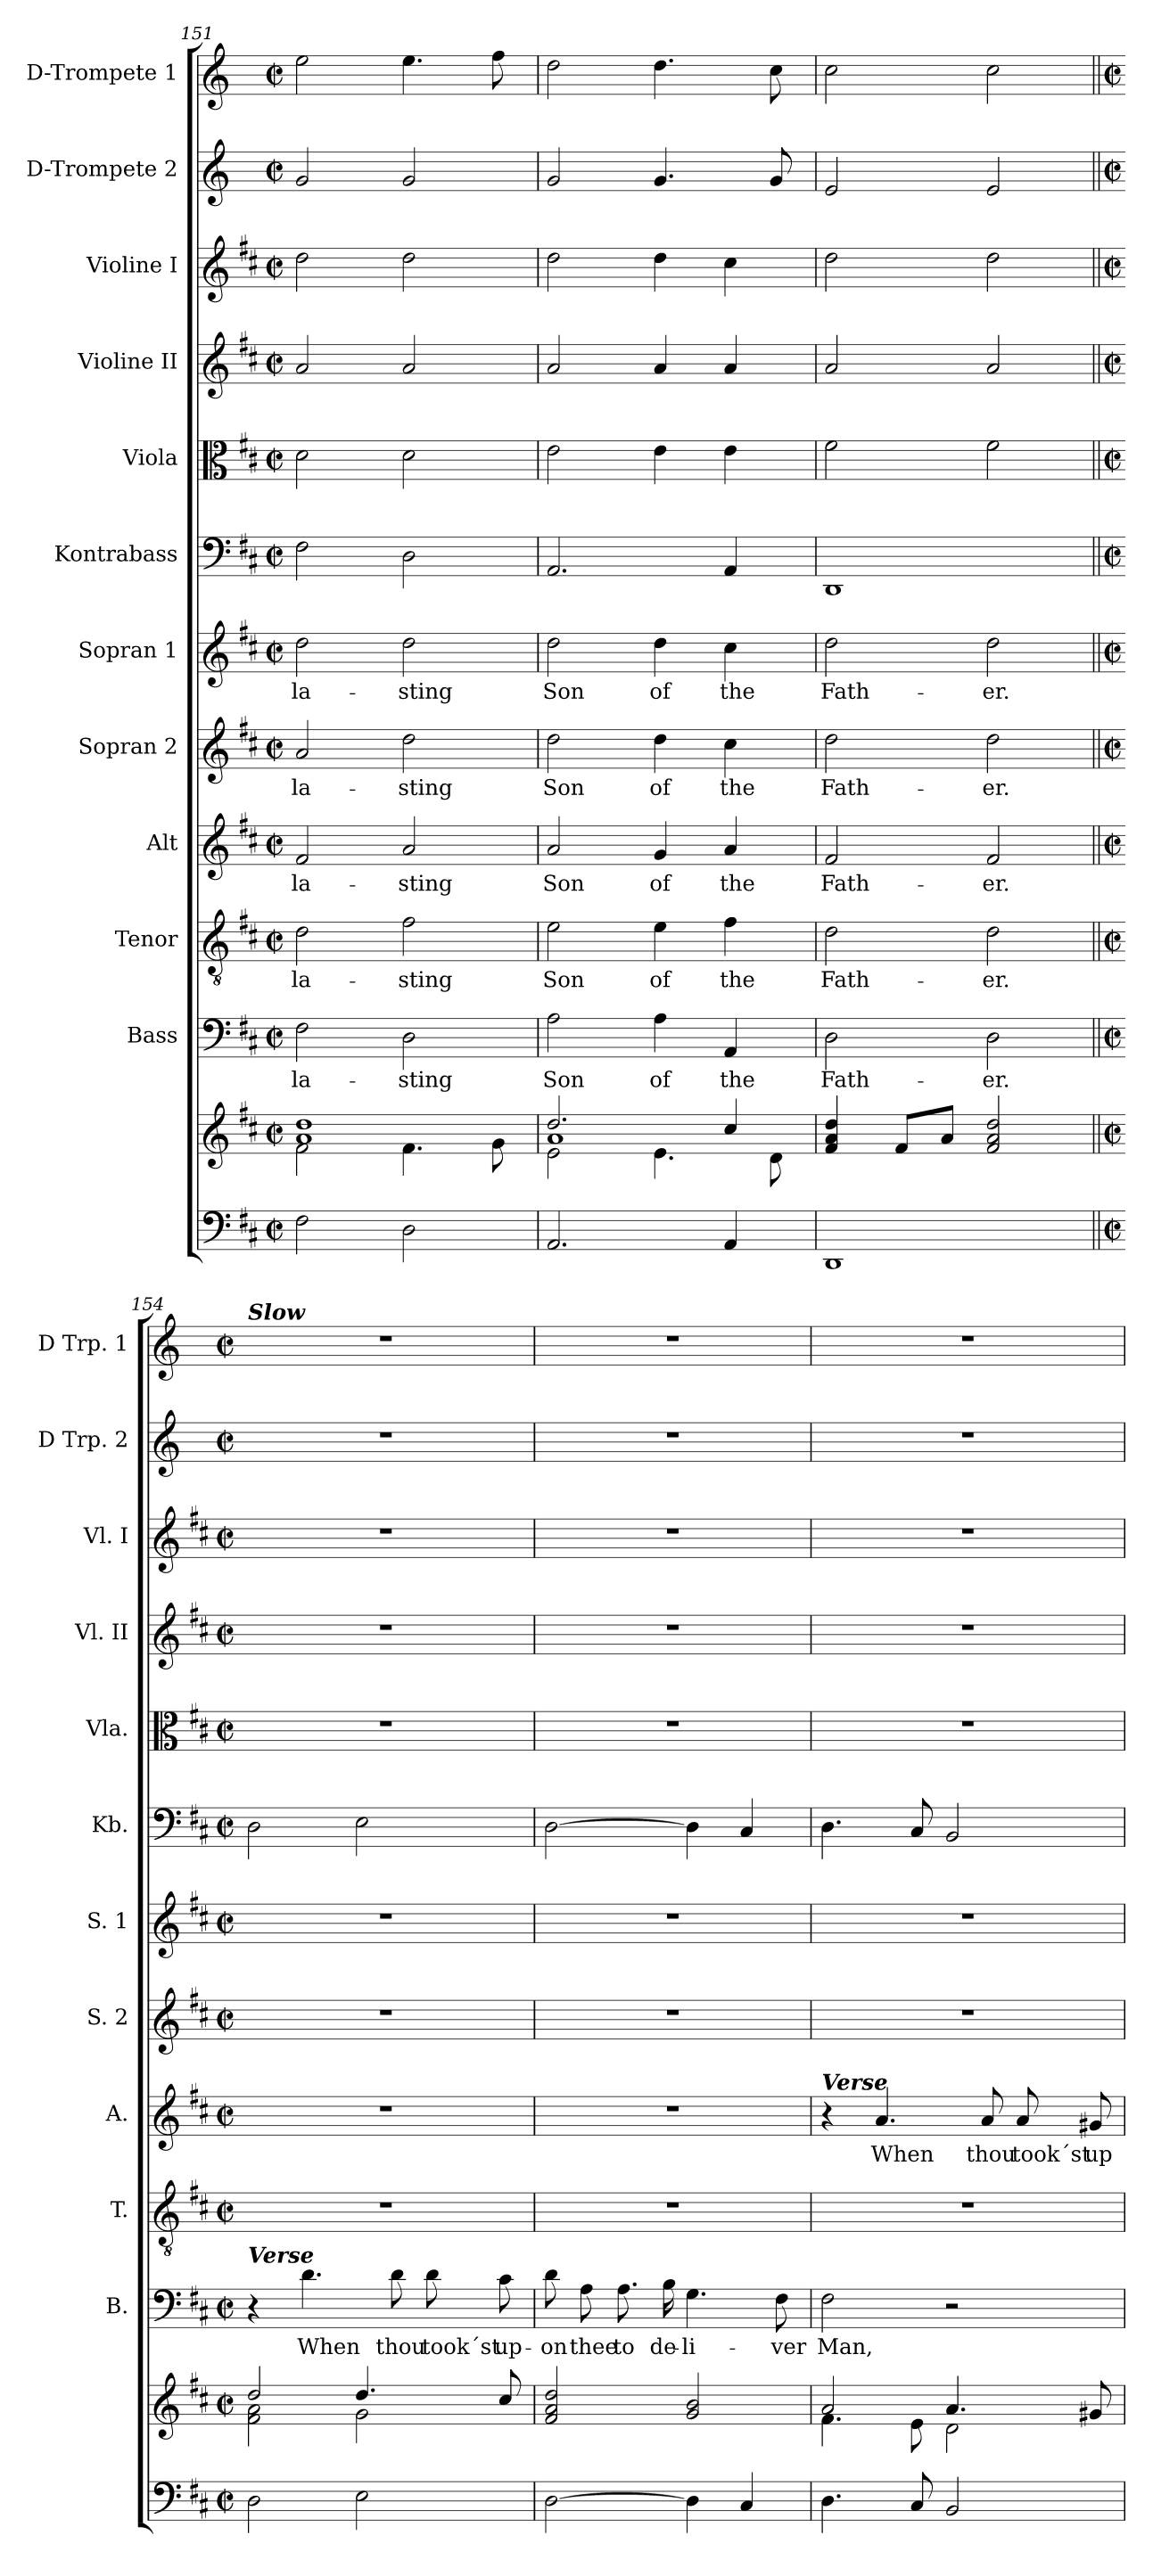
**kern	**kern	**kern	**text	**kern	**text	**kern	**text	**kern	**text	**kern	**text	**kern	**kern	**kern	**kern	**kern	**kern
*part12	*part12	*part11	*part11	*part10	*part10	*part9	*part9	*part8	*part8	*part7	*part7	*part6	*part5	*part4	*part3	*part2	*part1
*staff13	*staff12	*staff11	*staff11	*staff10	*staff10	*staff9	*staff9	*staff8	*staff8	*staff7	*staff7	*staff6	*staff5	*staff4	*staff3	*staff2	*staff1
*	*	*I"Bass	*	*I"Tenor	*	*I"Alt	*	*I"Sopran 2	*	*I"Sopran 1	*	*I"Kontrabass	*I"Viola	*I"Violine II	*I"Violine I	*I"D-Trompete 2	*I"D-Trompete 1
*	*	*I'B.	*	*I'T.	*	*I'A.	*	*I'S. 2	*	*I'S. 1	*	*I'Kb.	*I'Vla.	*I'Vl. II	*I'Vl. I	*I'D Trp. 2	*I'D Trp. 1
*clefF4	*clefG2	*clefF4	*	*clefGv2	*	*clefG2	*	*clefG2	*	*clefG2	*	*clefF4	*clefC3	*clefG2	*clefG2	*clefG2	*clefG2
*	*	*	*	*	*	*	*	*	*	*	*	*ITrd7c12	*	*	*	*ITrd1c2	*ITrd1c2
*k[f#c#]	*k[f#c#]	*k[f#c#]	*	*k[f#c#]	*	*k[f#c#]	*	*k[f#c#]	*	*k[f#c#]	*	*k[f#c#]	*k[f#c#]	*k[f#c#]	*k[f#c#]	*k[b-e-]	*k[b-e-]
*D:	*D:	*D:	*	*D:	*	*D:	*	*D:	*	*D:	*	*D:	*D:	*D:	*D:	*B-:	*B-:
*M2/2	*M2/2	*M2/2	*	*M2/2	*	*M2/2	*	*M2/2	*	*M2/2	*	*M2/2	*M2/2	*M2/2	*M2/2	*M2/2	*M2/2
*met(c|)	*met(c|)	*met(c|)	*	*met(c|)	*	*met(c|)	*	*met(c|)	*	*met(c|)	*	*met(c|)	*met(c|)	*met(c|)	*met(c|)	*met(c|)	*met(c|)
=151	=151	=151	=151	=151	=151	=151	=151	=151	=151	=151	=151	=151	=151	=151	=151	=151	=151
*	*^	*	*	*	*	*	*	*	*	*	*	*	*	*	*	*	*
!	!	!	!	!LO:LY:b	!	!LO:LY:b	!	!LO:LY:b	!	!LO:LY:b	!	!LO:LY:b	!	!	!	!	!	!
2F#\	1a 1dd	2f#\	2F#\	-la-	2d\	-la-	2f#/	-la-	2a/	-la-	2dd\	-la-	2FF#\	2d\	2a/	2dd\	2f/	2dd\
!	!	!	!	!LO:LY:b	!	!LO:LY:b	!	!LO:LY:b	!	!LO:LY:b	!	!LO:LY:b	!	!	!	!	!	!
2D\	.	4.f#\	2D\	-sting	2f#\	-sting	2a/	-sting	2dd\	-sting	2dd\	-sting	2DD\	2d\	2a/	2dd\	2f/	4.dd\
.	.	8g\	.	.	.	.	.	.	.	.	.	.	.	.	.	.	.	8ee-\
=152	=152	=152	=152	=152	=152	=152	=152	=152	=152	=152	=152	=152	=152	=152	=152	=152	=152	=152
*	*	*^	*	*	*	*	*	*	*	*	*	*	*	*	*	*	*	*
!	!	!	!	!	!LO:LY:b	!	!LO:LY:b	!	!LO:LY:b	!	!LO:LY:b	!	!LO:LY:b	!	!	!	!	!	!
2.AA/	2.dd/	2e\	1a	2A\	Son	2e\	Son	2a/	Son	2dd\	Son	2dd\	Son	2.AAA/	2e\	2a/	2dd\	2f/	2cc\
!	!	!	!	!	!LO:LY:b	!	!LO:LY:b	!	!LO:LY:b	!	!LO:LY:b	!	!LO:LY:b	!	!	!	!	!	!
.	.	4.e\	.	4A\	of	4e\	of	4g/	of	4dd\	of	4dd\	of	.	4e\	4a/	4dd\	4.f/	4.cc\
!	!	!	!	!	!LO:LY:b	!	!LO:LY:b	!	!LO:LY:b	!	!LO:LY:b	!	!LO:LY:b	!	!	!	!	!	!
4AA/	4cc#/	.	.	4AA/	the	4f#\	the	4a/	the	4cc#\	the	4cc#\	the	4AAA/	4e\	4a/	4cc#\	.	.
.	.	8d\	.	.	.	.	.	.	.	.	.	.	.	.	.	.	.	8f/	8b-\
*	*	*v	*v	*	*	*	*	*	*	*	*	*	*	*	*	*	*	*	*
=153	=153	=153	=153	=153	=153	=153	=153	=153	=153	=153	=153	=153	=153	=153	=153	=153	=153	=153
!	!	!	!	!LO:LY:b	!	!LO:LY:b	!	!LO:LY:b	!	!LO:LY:b	!	!LO:LY:b	!	!	!	!	!	!
*	*v	*v	*	*	*	*	*	*	*	*	*	*	*	*	*	*	*	*
1DD	4f#/ 4a/ 4dd/	2D\	Fath-	2d\	Fath-	2f#/	Fath-	2dd\	Fath-	2dd\	Fath-	1DDD	2f#\	2a/	2dd\	2d/	2b-\
.	8f#/L	.	.	.	.	.	.	.	.	.	.	.	.	.	.	.	.
.	8a/J	.	.	.	.	.	.	.	.	.	.	.	.	.	.	.	.
!	!	!	!LO:LY:b	!	!LO:LY:b	!	!LO:LY:b	!	!LO:LY:b	!	!LO:LY:b	!	!	!	!	!	!
.	2f#/ 2a/ 2dd/	2D\	-er.	2d\	-er.	2f#/	-er.	2dd\	-er.	2dd\	-er.	.	2f#\	2a/	2dd\	2d/	2b-\
!!LO:PB:g=z
=154||	=154||	=154||	=154||	=154||	=154||	=154||	=154||	=154||	=154||	=154||	=154||	=154||	=154||	=154||	=154||	=154||	=154||
*M2/2	*M2/2	*M2/2	*	*M2/2	*	*M2/2	*	*M2/2	*	*M2/2	*	*M2/2	*M2/2	*M2/2	*M2/2	*M2/2	*M2/2
*met(c|)	*met(c|)	*met(c|)	*	*met(c|)	*	*met(c|)	*	*met(c|)	*	*met(c|)	*	*met(c|)	*met(c|)	*met(c|)	*met(c|)	*met(c|)	*met(c|)
*	*^	*	*	*	*	*	*	*	*	*	*	*	*	*	*	*	*
!	!	!	!	!	!	!	!	!	!	!	!	!	!	!	!	!	!	!LO:TX:a:Bi:t=Slow
!	!	!	!LO:TX:a:Bi:t=Verse	!	!	!	!	!	!	!	!	!	!	!	!	!	!	!
2D\	2dd/	2f#\ 2a\	4r	.	1r	.	1r	.	1r	.	1r	.	2DD\	1r	1r	1r	1r	1r
!	!	!	!	!LO:LY:b	!	!	!	!	!	!	!	!	!	!	!	!	!	!
.	.	.	4.d\	When	.	.	.	.	.	.	.	.	.	.	.	.	.	.
2E\	4.dd/	2g\	.	.	.	.	.	.	.	.	.	.	2EE\	.	.	.	.	.
!	!	!	!	!LO:LY:b	!	!	!	!	!	!	!	!	!	!	!	!	!	!
.	.	.	8d\	thou	.	.	.	.	.	.	.	.	.	.	.	.	.	.
!	!	!	!	!LO:LY:b	!	!	!	!	!	!	!	!	!	!	!	!	!	!
.	.	.	8d\	took´st	.	.	.	.	.	.	.	.	.	.	.	.	.	.
!	!	!	!	!LO:LY:b	!	!	!	!	!	!	!	!	!	!	!	!	!	!
.	8cc#/	.	8c#\	up-	.	.	.	.	.	.	.	.	.	.	.	.	.	.
*	*v	*v	*	*	*	*	*	*	*	*	*	*	*	*	*	*	*	*
=155	=155	=155	=155	=155	=155	=155	=155	=155	=155	=155	=155	=155	=155	=155	=155	=155	=155
!	!	!	!LO:LY:b	!	!	!	!	!	!	!	!	!	!	!	!	!	!
[2D\	2f#/ 2a/ 2dd/	8d\	-on	1r	.	1r	.	1r	.	1r	.	[2DD\	1r	1r	1r	1r	1r
!	!	!	!LO:LY:b	!	!	!	!	!	!	!	!	!	!	!	!	!	!
.	.	8A\	thee	.	.	.	.	.	.	.	.	.	.	.	.	.	.
!	!	!	!LO:LY:b	!	!	!	!	!	!	!	!	!	!	!	!	!	!
.	.	8.A\	to	.	.	.	.	.	.	.	.	.	.	.	.	.	.
!	!	!	!LO:LY:b	!	!	!	!	!	!	!	!	!	!	!	!	!	!
.	.	16B\	de-	.	.	.	.	.	.	.	.	.	.	.	.	.	.
!	!	!	!LO:LY:b	!	!	!	!	!	!	!	!	!	!	!	!	!	!
4D\]	2g/ 2b/	4.G\	-li-	.	.	.	.	.	.	.	.	4DD\]	.	.	.	.	.
4C#/	.	.	.	.	.	.	.	.	.	.	.	4CC#/	.	.	.	.	.
!	!	!	!LO:LY:b	!	!	!	!	!	!	!	!	!	!	!	!	!	!
.	.	8F#\	-ver	.	.	.	.	.	.	.	.	.	.	.	.	.	.
=156	=156	=156	=156	=156	=156	=156	=156	=156	=156	=156	=156	=156	=156	=156	=156	=156	=156
*	*^	*	*	*	*	*	*	*	*	*	*	*	*	*	*	*	*
!	!	!	!	!	!	!	!LO:TX:a:Bi:t=Verse	!	!	!	!	!	!	!	!	!	!	!
!	!	!	!	!LO:LY:b	!	!	!	!	!	!	!	!	!	!	!	!	!	!
4.D\	2a/	4.f#\	2F#\	Man,	1r	.	4r	.	1r	.	1r	.	4.DD\	1r	1r	1r	1r	1r
!	!	!	!	!	!	!	!	!LO:LY:b	!	!	!	!	!	!	!	!	!	!
.	.	.	.	.	.	.	4.a/	When	.	.	.	.	.	.	.	.	.	.
8C#/	.	8e\	.	.	.	.	.	.	.	.	.	.	8CC#/	.	.	.	.	.
2BB/	4.a/	2d\	2r	.	.	.	.	.	.	.	.	.	2BBB/	.	.	.	.	.
!	!	!	!	!	!	!	!	!LO:LY:b	!	!	!	!	!	!	!	!	!	!
.	.	.	.	.	.	.	8a/	thou	.	.	.	.	.	.	.	.	.	.
!	!	!	!	!	!	!	!	!LO:LY:b	!	!	!	!	!	!	!	!	!	!
.	.	.	.	.	.	.	8a/	took´st	.	.	.	.	.	.	.	.	.	.
!	!	!	!	!	!	!	!	!LO:LY:b	!	!	!	!	!	!	!	!	!	!
.	8g#X/	.	.	.	.	.	8g#X/	up-	.	.	.	.	.	.	.	.	.	.
*	*v	*v	*	*	*	*	*	*	*	*	*	*	*	*	*	*	*	*
=	=	=	=	=	=	=	=	=	=	=	=	=	=	=	=	=	=
*-	*-	*-	*-	*-	*-	*-	*-	*-	*-	*-	*-	*-	*-	*-	*-	*-	*-
